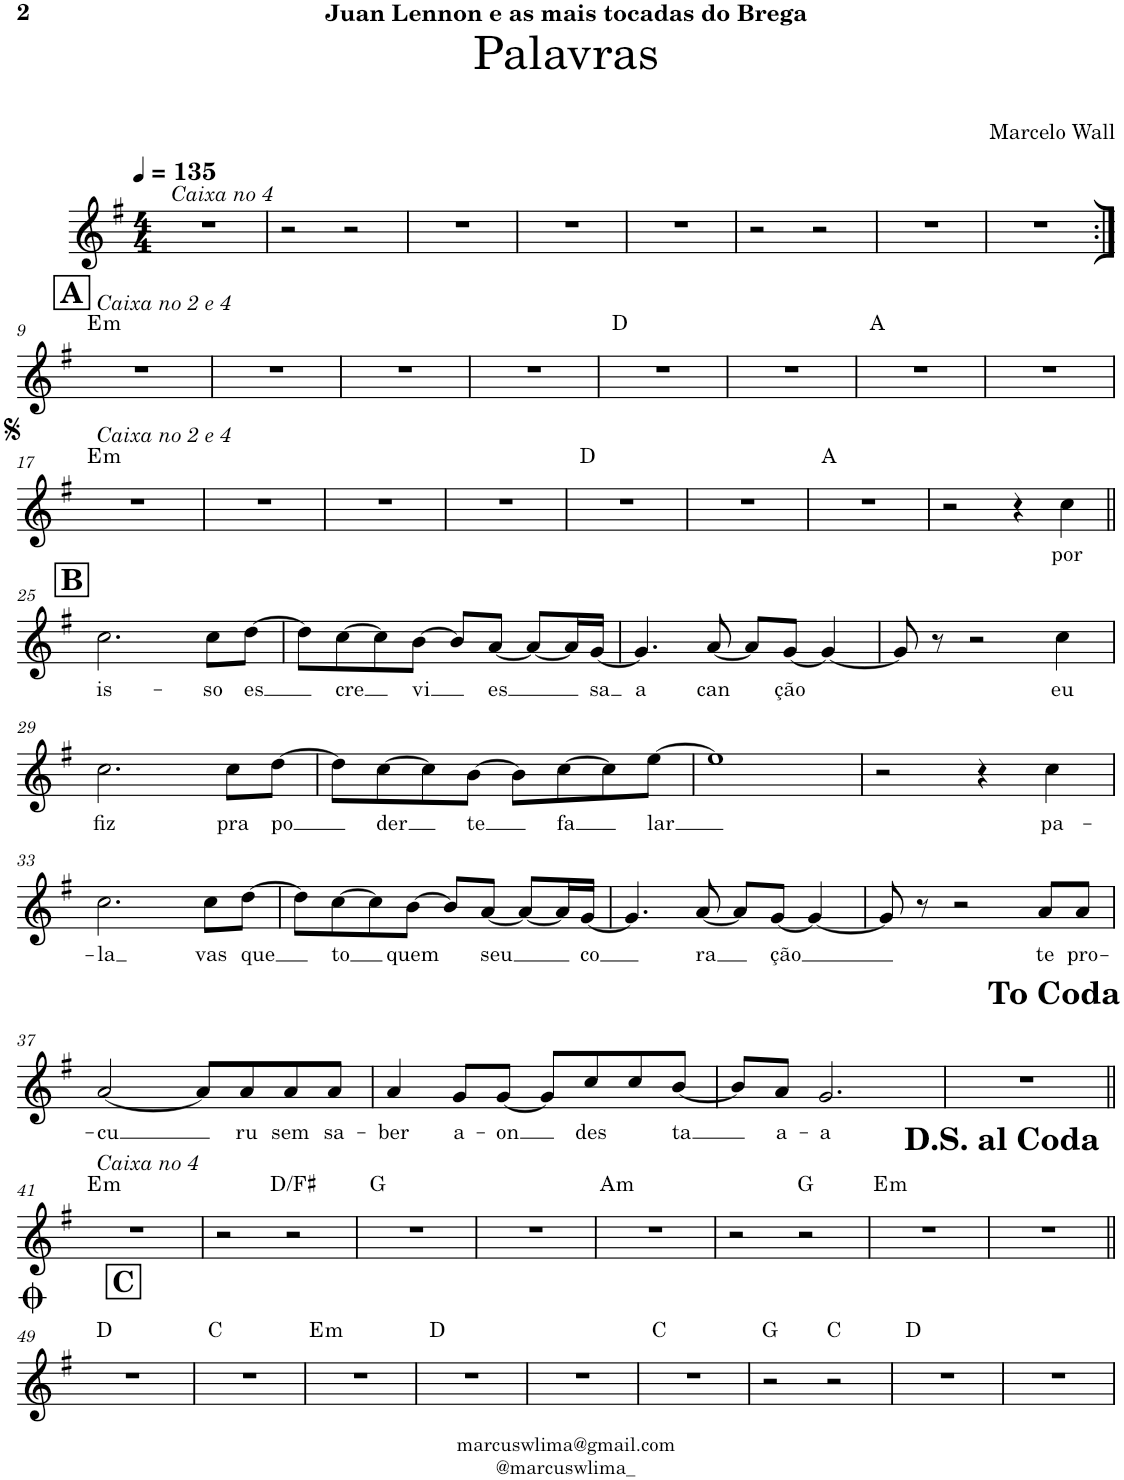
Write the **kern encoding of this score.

**kern	**text	**harte
*part1	*part1	*part1
*staff1	*staff1	*
*I"Voice	*	*
*I'Vo.	*	*
*clefG2	*	*
*k[f#]	*	*
*M4/4	*	*
*MM135	*	*
=1	=1	=1
!LO:TX:a:i:t=Caixa no 4	!	!
1r	.	.
=2	=2	=2
2r	.	.
2r	.	.
=3	=3	=3
1r	.	.
=4	=4	=4
1r	.	.
=5	=5	=5
1r	.	.
=6	=6	=6
2r	.	.
2r	.	.
=7	=7	=7
1r	.	.
=8	=8	=8
1r	.	.
!!LO:LB:g=z
!!LO:REH:place=s1:a:B:cj:fs=14:t=A
=9:|!	=9:|!	=9:|!
!LO:TX:a:i:t=Caixa no 2 e 4	!	!LO:H:kt=m
1r	.	E:min
=10	=10	=10
1r	.	.
=11	=11	=11
1r	.	.
=12	=12	=12
1r	.	.
=13	=13	=13
1r	.	D:maj
=14	=14	=14
1r	.	.
=15	=15	=15
1r	.	A:maj
=16	=16	=16
1r	.	.
!!LO:LB:g=z
=17	=17	=17
!LO:TX:a:i:t=Caixa no 2 e 4	!	!LO:H:kt=m
1r	.	E:min
=18	=18	=18
1r	.	.
=19	=19	=19
1r	.	.
=20	=20	=20
1r	.	.
=21	=21	=21
1r	.	D:maj
=22	=22	=22
1r	.	.
=23	=23	=23
1r	.	A:maj
=24	=24	=24
2r	.	.
4r	.	.
!	!LO:LY:b	!
4ccn\	por	.
!!LO:LB:g=z
!!LO:REH:place=s1:a:B:cj:fs=14:t=B
=25||	=25||	=25||
!	!LO:LY:b	!
2.cc\	is-	.
!	!LO:LY:b	!
8cc\L	-so	.
!	!LO:LY:b	!
[8dd\J	es	.
=26	=26	=26
8dd\L]	.	.
!	!LO:LY:b	!
[8cc\	cre	.
8cc\]	.	.
!	!LO:LY:b	!
[8b\J	vi	.
8b/L]	.	.
!	!LO:LY:b	!
[8a/J	es	.
8a/L_	.	.
16a/L]	.	.
!	!LO:LY:b	!
[16g/JJ	sa	.
=27	=27	=27
!	!LO:LY:b	!
4.g/]	a	.
!	!LO:LY:b	!
[8a/	can	.
8a/L]	.	.
!	!LO:LY:b	!
[8g/J	ção	.
4g/_	.	.
=28	=28	=28
8g/]	.	.
8r	.	.
2r	.	.
!	!LO:LY:b	!
4cc\	eu	.
!!LO:LB:g=z
=29	=29	=29
!	!LO:LY:b	!
2.cc\	fiz	.
!	!LO:LY:b	!
8cc\L	pra	.
!	!LO:LY:b	!
[8dd\J	po	.
=30	=30	=30
8dd\L]	.	.
!	!LO:LY:b	!
[8cc\	der	.
8cc\]	.	.
!	!LO:LY:b	!
[8b\J	te	.
8b\L]	.	.
!	!LO:LY:b	!
[8cc\	fa	.
8cc\]	.	.
!	!LO:LY:b	!
[8ee\J	lar	.
=31	=31	=31
1ee]	.	.
=32	=32	=32
2r	.	.
4r	.	.
!	!LO:LY:b	!
4cc\	pa-	.
!!LO:LB:g=z
=33	=33	=33
!	!LO:LY:b	!
2.cc\	-la	.
!	!LO:LY:b	!
8cc\L	vas	.
!	!LO:LY:b	!
[8dd\J	que	.
=34	=34	=34
8dd\L]	.	.
!	!LO:LY:b	!
[8cc\	to	.
8cc\]	.	.
!	!LO:LY:b	!
[8b\J	quem	.
8b/L]	.	.
!	!LO:LY:b	!
[8a/J	seu	.
8a/L_	.	.
16a/L]	.	.
!	!LO:LY:b	!
[16g/JJ	co	.
=35	=35	=35
4.g/]	.	.
!	!LO:LY:b	!
[8a/	ra	.
8a/L]	.	.
!	!LO:LY:b	!
[8g/J	ção	.
4g/_	.	.
=36	=36	=36
8g/]	.	.
8r	.	.
2r	.	.
!	!LO:LY:b	!
8a/L	te	.
!	!LO:LY:b	!
8a/J	pro-	.
!!LO:LB:g=z
=37	=37	=37
!	!LO:LY:b	!
[2a/	-cu	.
8a/L]	.	.
!	!LO:LY:b	!
8a/	ru	.
!	!LO:LY:b	!
8a/	sem	.
!	!LO:LY:b	!
8a/J	sa-	.
=38	=38	=38
!	!LO:LY:b	!
4a/	-ber	.
!	!LO:LY:b	!
8g/L	a-	.
!	!LO:LY:b	!
[8g/J	-on	.
8g/L]	.	.
!	!LO:LY:b	!
8cc/	des	.
8cc/	.	.
!	!LO:LY:b	!
[8b/J	ta	.
=39	=39	=39
8b/L]	.	.
!	!LO:LY:b	!
8a/J	a-	.
!	!LO:LY:b	!
2.g/	-a	.
=40	=40	=40
1r	.	.
!LO:TX:a:t=<b><font size="15"/>To Coda</b>	!	!
!!LO:LB:g=z
=41||	=41||	=41||
!LO:TX:a:i:t=Caixa no 4	!	!LO:H:kt=m
1r	.	E:min
=42	=42	=42
2r	.	.
2r	.	D:maj/3
=43	=43	=43
1r	.	G:maj
=44	=44	=44
1r	.	.
=45	=45	=45
!	!	!LO:H:kt=m
1r	.	A:min
=46	=46	=46
2r	.	.
2r	.	G:maj
=47	=47	=47
!	!	!LO:H:kt=m
1r	.	E:min
=48	=48	=48
1r	.	.
!LO:TX:a:t=<b><font size="15"/>D.S. al Coda</b>	!	!
!!LO:LB:g=z
!!LO:REH:place=s1:a:B:cj:fs=14:t=C
=49||	=49||	=49||
1r	.	D:maj
=50	=50	=50
1r	.	C:maj
=51	=51	=51
!	!	!LO:H:kt=m
1r	.	E:min
=52	=52	=52
1r	.	D:maj
=53	=53	=53
1r	.	.
=54	=54	=54
1r	.	C:maj
=55	=55	=55
2r	.	G:maj
2r	.	C:maj
=56	=56	=56
1r	.	D:maj
=57	=57	=57
1r	.	.
=	=	=
*-	*-	*-
